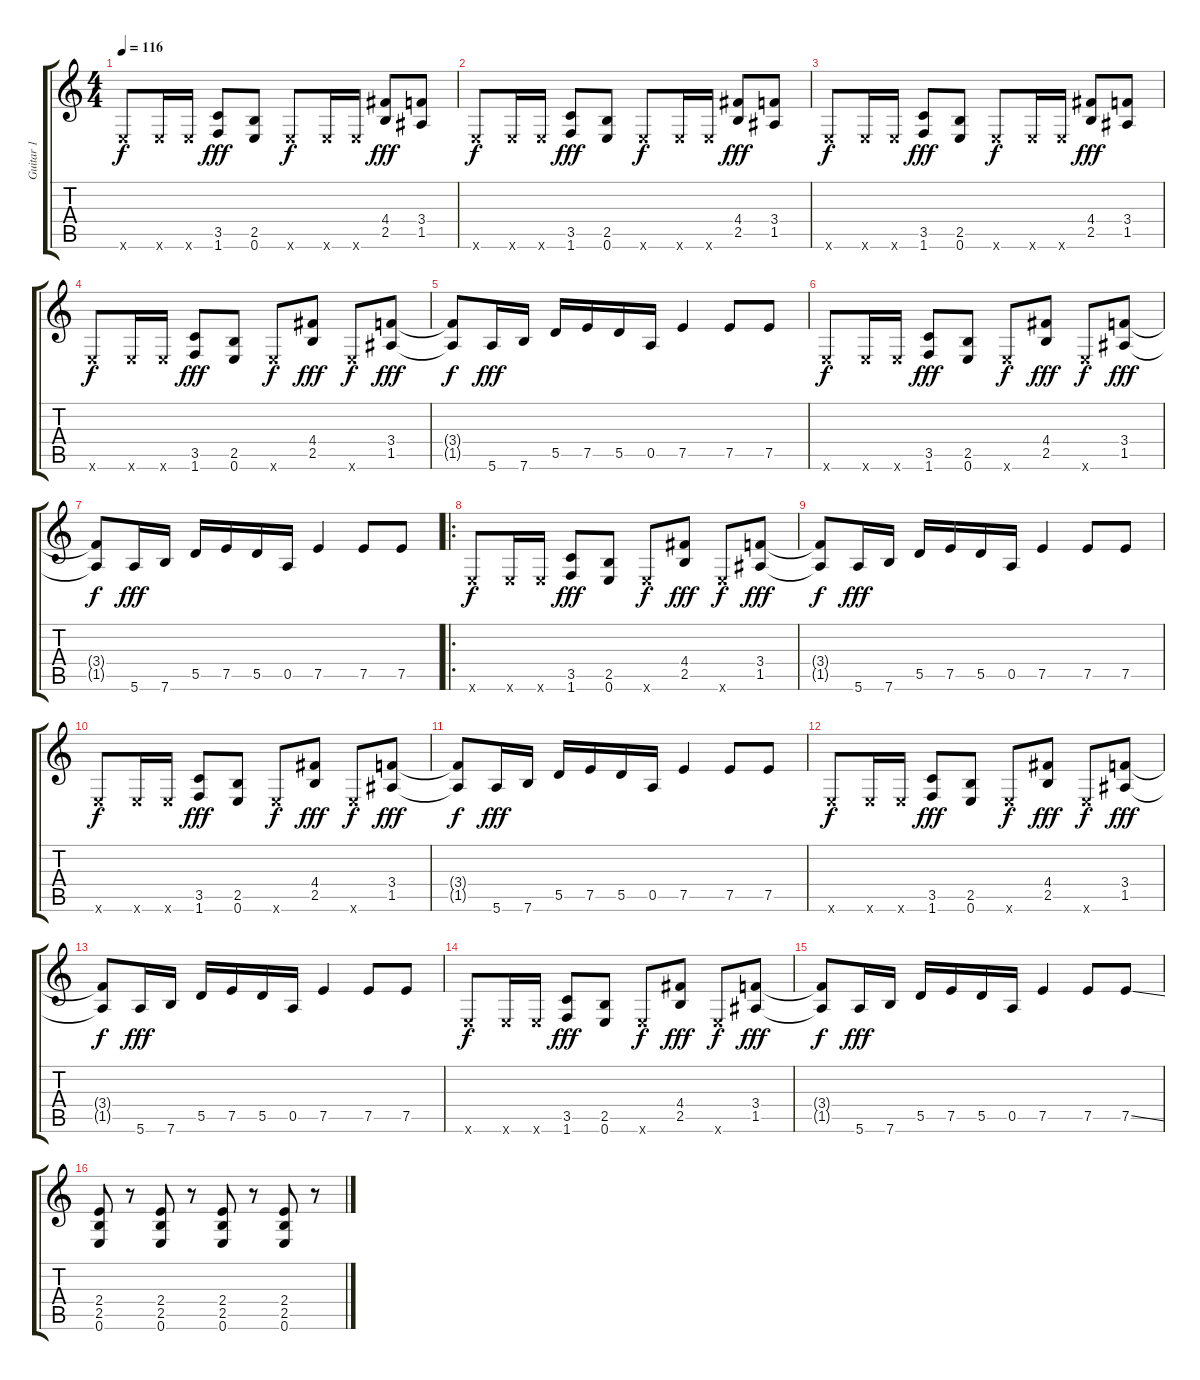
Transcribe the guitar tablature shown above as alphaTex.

\track ("Guitar 1" "Guitar 1") {instrument overdrivenguitar}
\staff {score tabs}
\tuning (E4 B3 G3 D3 A2 E2) {hide}
\ts (4 4)
\tempo 116
\clef g2
\ks c
0.6{x}.8{dy f} 0.6{x}.16 0.6{x}.16 (3.5 1.6).8{dy fff} (2.5 0.6).8 0.6{x}.8{dy f} 0.6{x}.16 0.6{x}.16 (4.4 2.5).8{dy fff} (3.4 1.5).8 |
0.6{x}.8{dy f} 0.6{x}.16 0.6{x}.16 (3.5 1.6).8{dy fff} (2.5 0.6).8 0.6{x}.8{dy f} 0.6{x}.16 0.6{x}.16 (4.4 2.5).8{dy fff} (3.4 1.5).8 |
0.6{x}.8{dy f} 0.6{x}.16 0.6{x}.16 (3.5 1.6).8{dy fff} (2.5 0.6).8 0.6{x}.8{dy f} 0.6{x}.16 0.6{x}.16 (4.4 2.5).8{dy fff} (3.4 1.5).8 |
0.6{x}.8{dy f} 0.6{x}.16 0.6{x}.16 (3.5 1.6).8{dy fff} (2.5 0.6).8 0.6{x}.8{dy f} (4.4 2.5).8{dy fff} 0.6{x}.8{dy f} (3.4 1.5).8{dy fff} |
(3.4{t} 1.5{t}).8{dy f} 5.6.16{dy fff} 7.6.16 5.5.16 7.5.16 5.5.16 0.5.16 7.5.4 7.5.8 7.5.8 |
0.6{x}.8{dy f} 0.6{x}.16 0.6{x}.16 (3.5 1.6).8{dy fff} (2.5 0.6).8 0.6{x}.8{dy f} (4.4 2.5).8{dy fff} 0.6{x}.8{dy f} (3.4 1.5).8{dy fff} |
(3.4{t} 1.5{t}).8{dy f} 5.6.16{dy fff} 7.6.16 5.5.16 7.5.16 5.5.16 0.5.16 7.5.4 7.5.8 7.5.8 |
\ro
0.6{x}.8{dy f} 0.6{x}.16 0.6{x}.16 (3.5 1.6).8{dy fff} (2.5 0.6).8 0.6{x}.8{dy f} (4.4 2.5).8{dy fff} 0.6{x}.8{dy f} (3.4 1.5).8{dy fff} |
(3.4{t} 1.5{t}).8{dy f} 5.6.16{dy fff} 7.6.16 5.5.16 7.5.16 5.5.16 0.5.16 7.5.4 7.5.8 7.5.8 |
0.6{x}.8{dy f} 0.6{x}.16 0.6{x}.16 (3.5 1.6).8{dy fff} (2.5 0.6).8 0.6{x}.8{dy f} (4.4 2.5).8{dy fff} 0.6{x}.8{dy f} (3.4 1.5).8{dy fff} |
(3.4{t} 1.5{t}).8{dy f} 5.6.16{dy fff} 7.6.16 5.5.16 7.5.16 5.5.16 0.5.16 7.5.4 7.5.8 7.5.8 |
0.6{x}.8{dy f} 0.6{x}.16 0.6{x}.16 (3.5 1.6).8{dy fff} (2.5 0.6).8 0.6{x}.8{dy f} (4.4 2.5).8{dy fff} 0.6{x}.8{dy f} (3.4 1.5).8{dy fff} |
(3.4{t} 1.5{t}).8{dy f} 5.6.16{dy fff} 7.6.16 5.5.16 7.5.16 5.5.16 0.5.16 7.5.4 7.5.8 7.5.8 |
0.6{x}.8{dy f} 0.6{x}.16 0.6{x}.16 (3.5 1.6).8{dy fff} (2.5 0.6).8 0.6{x}.8{dy f} (4.4 2.5).8{dy fff} 0.6{x}.8{dy f} (3.4 1.5).8{dy fff} |
(3.4{t} 1.5{t}).8{dy f} 5.6.16{dy fff} 7.6.16 5.5.16 7.5.16 5.5.16 0.5.16 7.5.4 7.5.8 7.5{ss}.8 |
(2.4 2.5 0.6).8 r.8 (2.4 2.5 0.6).8 r.8 (2.4 2.5 0.6).8 r.8 (2.4 2.5 0.6).8 r.8
